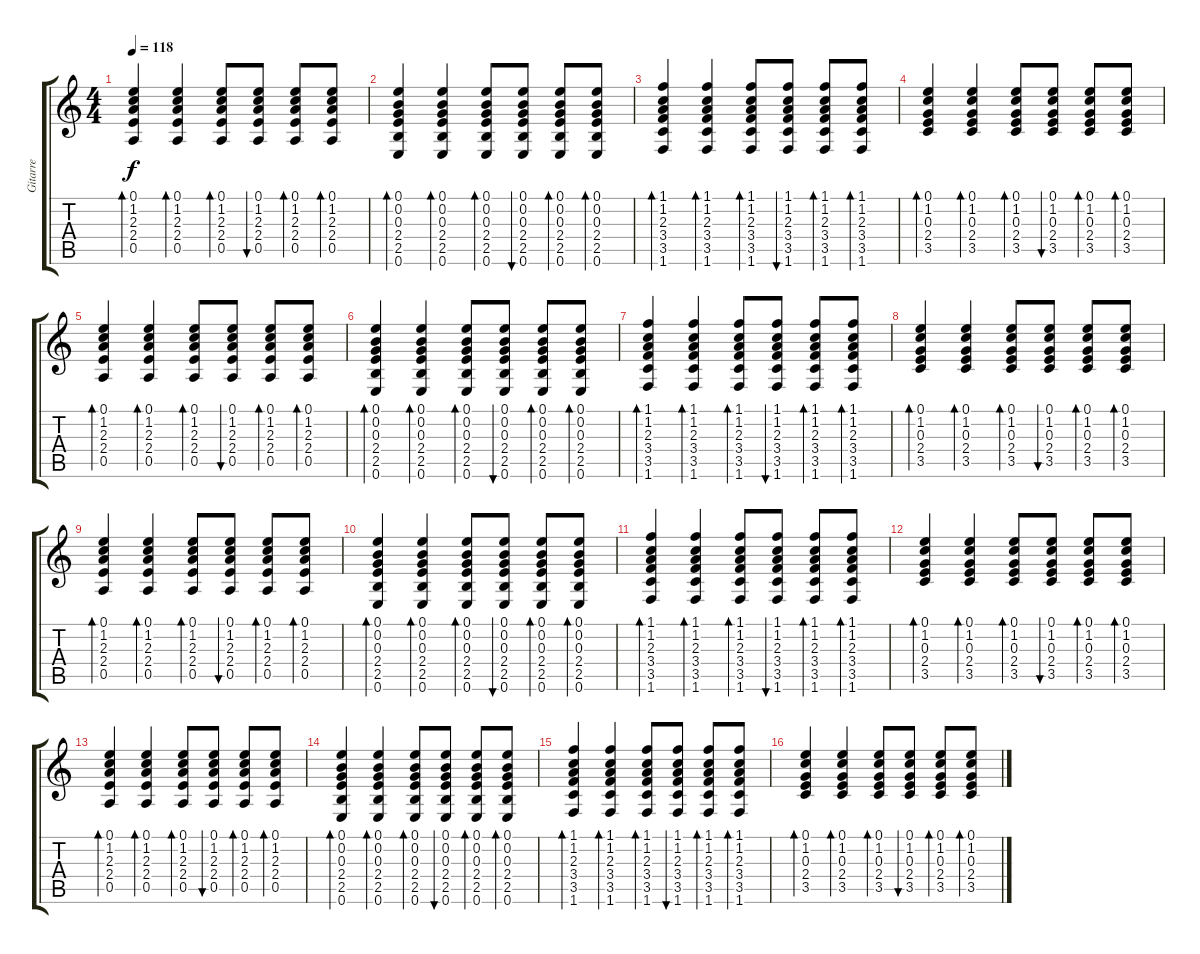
\track ("Gitarre" "Gitarre") {instrument electricguitarjazz}
\staff {score tabs}
\tuning (E4 B3 G3 D3 A2 E2) {hide}
\ts (4 4)
\tempo 118
\clef g2
\ks c
(0.1 1.2 2.3 2.4 0.5).4{bd 60 dy f} (0.1 1.2 2.3 2.4 0.5).4{bd 60} (0.1 1.2 2.3 2.4 0.5).8{bd 60} (0.1 1.2 2.3 2.4 0.5).8{bu 60} (0.1 1.2 2.3 2.4 0.5).8{bd 60} (0.1 1.2 2.3 2.4 0.5).8{bd 60} |
(0.1 0.2 0.3 2.4 2.5 0.6).4{bd 60} (0.1 0.2 0.3 2.4 2.5 0.6).4{bd 60} (0.1 0.2 0.3 2.4 2.5 0.6).8{bd 60} (0.1 0.2 0.3 2.4 2.5 0.6).8{bu 60} (0.1 0.2 0.3 2.4 2.5 0.6).8{bd 60} (0.1 0.2 0.3 2.4 2.5 0.6).8{bd 60} |
(1.1 1.2 2.3 3.4 3.5 1.6).4{bd 60} (1.1 1.2 2.3 3.4 3.5 1.6).4{bd 60} (1.1 1.2 2.3 3.4 3.5 1.6).8{bd 60} (1.1 1.2 2.3 3.4 3.5 1.6).8{bu 60} (1.1 1.2 2.3 3.4 3.5 1.6).8{bd 60} (1.1 1.2 2.3 3.4 3.5 1.6).8{bd 60} |
(0.1 1.2 0.3 2.4 3.5).4{bd 60} (0.1 1.2 0.3 2.4 3.5).4{bd 60} (0.1 1.2 0.3 2.4 3.5).8{bd 60} (0.1 1.2 0.3 2.4 3.5).8{bu 60} (0.1 1.2 0.3 2.4 3.5).8{bd 60} (0.1 1.2 0.3 2.4 3.5).8{bd 60} |
(0.1 1.2 2.3 2.4 0.5).4{bd 60} (0.1 1.2 2.3 2.4 0.5).4{bd 60} (0.1 1.2 2.3 2.4 0.5).8{bd 60} (0.1 1.2 2.3 2.4 0.5).8{bu 60} (0.1 1.2 2.3 2.4 0.5).8{bd 60} (0.1 1.2 2.3 2.4 0.5).8{bd 60} |
(0.1 0.2 0.3 2.4 2.5 0.6).4{bd 60} (0.1 0.2 0.3 2.4 2.5 0.6).4{bd 60} (0.1 0.2 0.3 2.4 2.5 0.6).8{bd 60} (0.1 0.2 0.3 2.4 2.5 0.6).8{bu 60} (0.1 0.2 0.3 2.4 2.5 0.6).8{bd 60} (0.1 0.2 0.3 2.4 2.5 0.6).8{bd 60} |
(1.1 1.2 2.3 3.4 3.5 1.6).4{bd 60} (1.1 1.2 2.3 3.4 3.5 1.6).4{bd 60} (1.1 1.2 2.3 3.4 3.5 1.6).8{bd 60} (1.1 1.2 2.3 3.4 3.5 1.6).8{bu 60} (1.1 1.2 2.3 3.4 3.5 1.6).8{bd 60} (1.1 1.2 2.3 3.4 3.5 1.6).8{bd 60} |
(0.1 1.2 0.3 2.4 3.5).4{bd 60} (0.1 1.2 0.3 2.4 3.5).4{bd 60} (0.1 1.2 0.3 2.4 3.5).8{bd 60} (0.1 1.2 0.3 2.4 3.5).8{bu 60} (0.1 1.2 0.3 2.4 3.5).8{bd 60} (0.1 1.2 0.3 2.4 3.5).8{bd 60} |
(0.1 1.2 2.3 2.4 0.5).4{bd 60} (0.1 1.2 2.3 2.4 0.5).4{bd 60} (0.1 1.2 2.3 2.4 0.5).8{bd 60} (0.1 1.2 2.3 2.4 0.5).8{bu 60} (0.1 1.2 2.3 2.4 0.5).8{bd 60} (0.1 1.2 2.3 2.4 0.5).8{bd 60} |
(0.1 0.2 0.3 2.4 2.5 0.6).4{bd 60} (0.1 0.2 0.3 2.4 2.5 0.6).4{bd 60} (0.1 0.2 0.3 2.4 2.5 0.6).8{bd 60} (0.1 0.2 0.3 2.4 2.5 0.6).8{bu 60} (0.1 0.2 0.3 2.4 2.5 0.6).8{bd 60} (0.1 0.2 0.3 2.4 2.5 0.6).8{bd 60} |
(1.1 1.2 2.3 3.4 3.5 1.6).4{bd 60} (1.1 1.2 2.3 3.4 3.5 1.6).4{bd 60} (1.1 1.2 2.3 3.4 3.5 1.6).8{bd 60} (1.1 1.2 2.3 3.4 3.5 1.6).8{bu 60} (1.1 1.2 2.3 3.4 3.5 1.6).8{bd 60} (1.1 1.2 2.3 3.4 3.5 1.6).8{bd 60} |
(0.1 1.2 0.3 2.4 3.5).4{bd 60} (0.1 1.2 0.3 2.4 3.5).4{bd 60} (0.1 1.2 0.3 2.4 3.5).8{bd 60} (0.1 1.2 0.3 2.4 3.5).8{bu 60} (0.1 1.2 0.3 2.4 3.5).8{bd 60} (0.1 1.2 0.3 2.4 3.5).8{bd 60} |
(0.1 1.2 2.3 2.4 0.5).4{bd 60} (0.1 1.2 2.3 2.4 0.5).4{bd 60} (0.1 1.2 2.3 2.4 0.5).8{bd 60} (0.1 1.2 2.3 2.4 0.5).8{bu 60} (0.1 1.2 2.3 2.4 0.5).8{bd 60} (0.1 1.2 2.3 2.4 0.5).8{bd 60} |
(0.1 0.2 0.3 2.4 2.5 0.6).4{bd 60} (0.1 0.2 0.3 2.4 2.5 0.6).4{bd 60} (0.1 0.2 0.3 2.4 2.5 0.6).8{bd 60} (0.1 0.2 0.3 2.4 2.5 0.6).8{bu 60} (0.1 0.2 0.3 2.4 2.5 0.6).8{bd 60} (0.1 0.2 0.3 2.4 2.5 0.6).8{bd 60} |
(1.1 1.2 2.3 3.4 3.5 1.6).4{bd 60} (1.1 1.2 2.3 3.4 3.5 1.6).4{bd 60} (1.1 1.2 2.3 3.4 3.5 1.6).8{bd 60} (1.1 1.2 2.3 3.4 3.5 1.6).8{bu 60} (1.1 1.2 2.3 3.4 3.5 1.6).8{bd 60} (1.1 1.2 2.3 3.4 3.5 1.6).8{bd 60} |
(0.1 1.2 0.3 2.4 3.5).4{bd 60} (0.1 1.2 0.3 2.4 3.5).4{bd 60} (0.1 1.2 0.3 2.4 3.5).8{bd 60} (0.1 1.2 0.3 2.4 3.5).8{bu 60} (0.1 1.2 0.3 2.4 3.5).8{bd 60} (0.1 1.2 0.3 2.4 3.5).8{bd 60}
